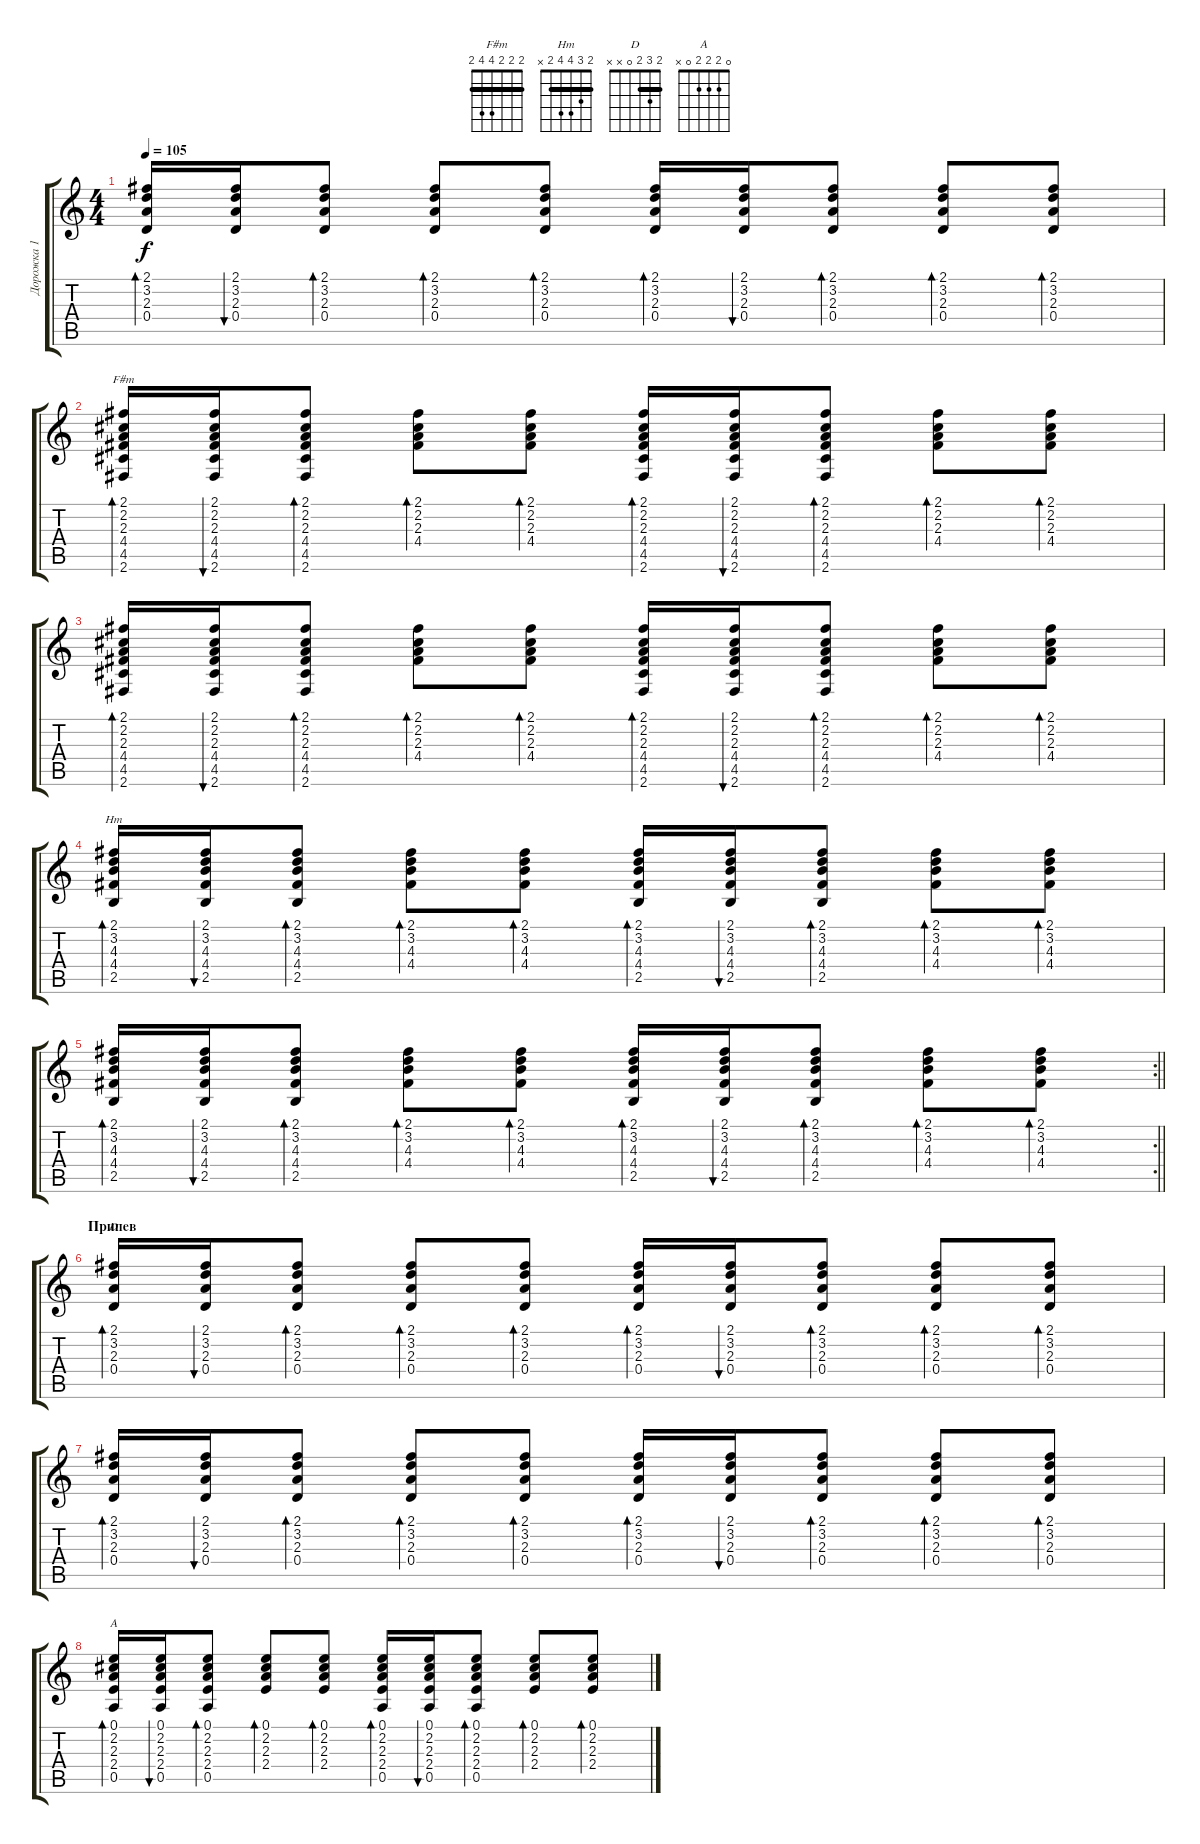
\track ("Дорожка 1" "Дорожка 1") {instrument acousticguitarsteel}
\staff {score tabs}
\tuning (E4 B3 G3 D3 A2 E2) {hide}
\chord ("F#m" 2 2 2 4 4 2) {barre 2}
\chord ("Hm" 2 3 4 4 2 x) {barre 2}
\chord ("D" 2 3 2 0 x x) {barre 2}
\chord ("A" 0 2 2 2 0 x)
\ts (4 4)
\tempo 105
\clef g2
\ks c
(2.1 3.2 2.3 0.4).16{bd 30 dy f} (2.1 3.2 2.3 0.4).16{bu 30} (2.1 3.2 2.3 0.4).8{bd 30} (2.1 3.2 2.3 0.4).8{bd 30} (2.1 3.2 2.3 0.4).8{bd 30} (2.1 3.2 2.3 0.4).16{bd 30} (2.1 3.2 2.3 0.4).16{bu 30} (2.1 3.2 2.3 0.4).8{bd 30} (2.1 3.2 2.3 0.4).8{bd 30} (2.1 3.2 2.3 0.4).8{bd 30} |
(2.1 2.2 2.3 4.4 4.5 2.6).16{bd 30 ch "F#m"} (2.1 2.2 2.3 4.4 4.5 2.6).16{bu 30} (2.1 2.2 2.3 4.4 4.5 2.6).8{bd 30} (2.1 2.2 2.3 4.4).8{bd 30} (2.1 2.2 2.3 4.4).8{bd 30} (2.1 2.2 2.3 4.4 4.5 2.6).16{bd 30} (2.1 2.2 2.3 4.4 4.5 2.6).16{bu 30} (2.1 2.2 2.3 4.4 4.5 2.6).8{bd 30} (2.1 2.2 2.3 4.4).8{bd 30} (2.1 2.2 2.3 4.4).8{bd 30} |
(2.1 2.2 2.3 4.4 4.5 2.6).16{bd 30} (2.1 2.2 2.3 4.4 4.5 2.6).16{bu 30} (2.1 2.2 2.3 4.4 4.5 2.6).8{bd 30} (2.1 2.2 2.3 4.4).8{bd 30} (2.1 2.2 2.3 4.4).8{bd 30} (2.1 2.2 2.3 4.4 4.5 2.6).16{bd 30} (2.1 2.2 2.3 4.4 4.5 2.6).16{bu 30} (2.1 2.2 2.3 4.4 4.5 2.6).8{bd 30} (2.1 2.2 2.3 4.4).8{bd 30} (2.1 2.2 2.3 4.4).8{bd 30} |
(2.1 3.2 4.3 4.4 2.5).16{bd 30 ch "Hm"} (2.1 3.2 4.3 4.4 2.5).16{bu 30} (2.1 3.2 4.3 4.4 2.5).8{bd 30} (2.1 3.2 4.3 4.4).8{bd 30} (2.1 3.2 4.3 4.4).8{bd 30} (2.1 3.2 4.3 4.4 2.5).16{bd 30} (2.1 3.2 4.3 4.4 2.5).16{bu 30} (2.1 3.2 4.3 4.4 2.5).8{bd 30} (2.1 3.2 4.3 4.4).8{bd 30} (2.1 3.2 4.3 4.4).8{bd 30} |
\rc 2
\barLineRight lightlight
(2.1 3.2 4.3 4.4 2.5).16{bd 30} (2.1 3.2 4.3 4.4 2.5).16{bu 30} (2.1 3.2 4.3 4.4 2.5).8{bd 30} (2.1 3.2 4.3 4.4).8{bd 30} (2.1 3.2 4.3 4.4).8{bd 30} (2.1 3.2 4.3 4.4 2.5).16{bd 30} (2.1 3.2 4.3 4.4 2.5).16{bu 30} (2.1 3.2 4.3 4.4 2.5).8{bd 30} (2.1 3.2 4.3 4.4).8{bd 30} (2.1 3.2 4.3 4.4).8{bd 30} |
\section ("" "Припев")
(2.1 3.2 2.3 0.4).16{bd 30 ch "D"} (2.1 3.2 2.3 0.4).16{bu 30} (2.1 3.2 2.3 0.4).8{bd 30} (2.1 3.2 2.3 0.4).8{bd 30} (2.1 3.2 2.3 0.4).8{bd 30} (2.1 3.2 2.3 0.4).16{bd 30} (2.1 3.2 2.3 0.4).16{bu 30} (2.1 3.2 2.3 0.4).8{bd 30} (2.1 3.2 2.3 0.4).8{bd 30} (2.1 3.2 2.3 0.4).8{bd 30} |
(2.1 3.2 2.3 0.4).16{bd 30} (2.1 3.2 2.3 0.4).16{bu 30} (2.1 3.2 2.3 0.4).8{bd 30} (2.1 3.2 2.3 0.4).8{bd 30} (2.1 3.2 2.3 0.4).8{bd 30} (2.1 3.2 2.3 0.4).16{bd 30} (2.1 3.2 2.3 0.4).16{bu 30} (2.1 3.2 2.3 0.4).8{bd 30} (2.1 3.2 2.3 0.4).8{bd 30} (2.1 3.2 2.3 0.4).8{bd 30} |
(0.1 2.2 2.3 2.4 0.5).16{bd 30 ch "A"} (0.1 2.2 2.3 2.4 0.5).16{bu 30} (0.1 2.2 2.3 2.4 0.5).8{bd 30} (0.1 2.2 2.3 2.4).8{bd 30} (0.1 2.2 2.3 2.4).8{bd 30} (0.1 2.2 2.3 2.4 0.5).16{bd 30} (0.1 2.2 2.3 2.4 0.5).16{bu 30} (0.1 2.2 2.3 2.4 0.5).8{bd 30} (0.1 2.2 2.3 2.4).8{bd 30} (0.1 2.2 2.3 2.4).8{bd 30}
